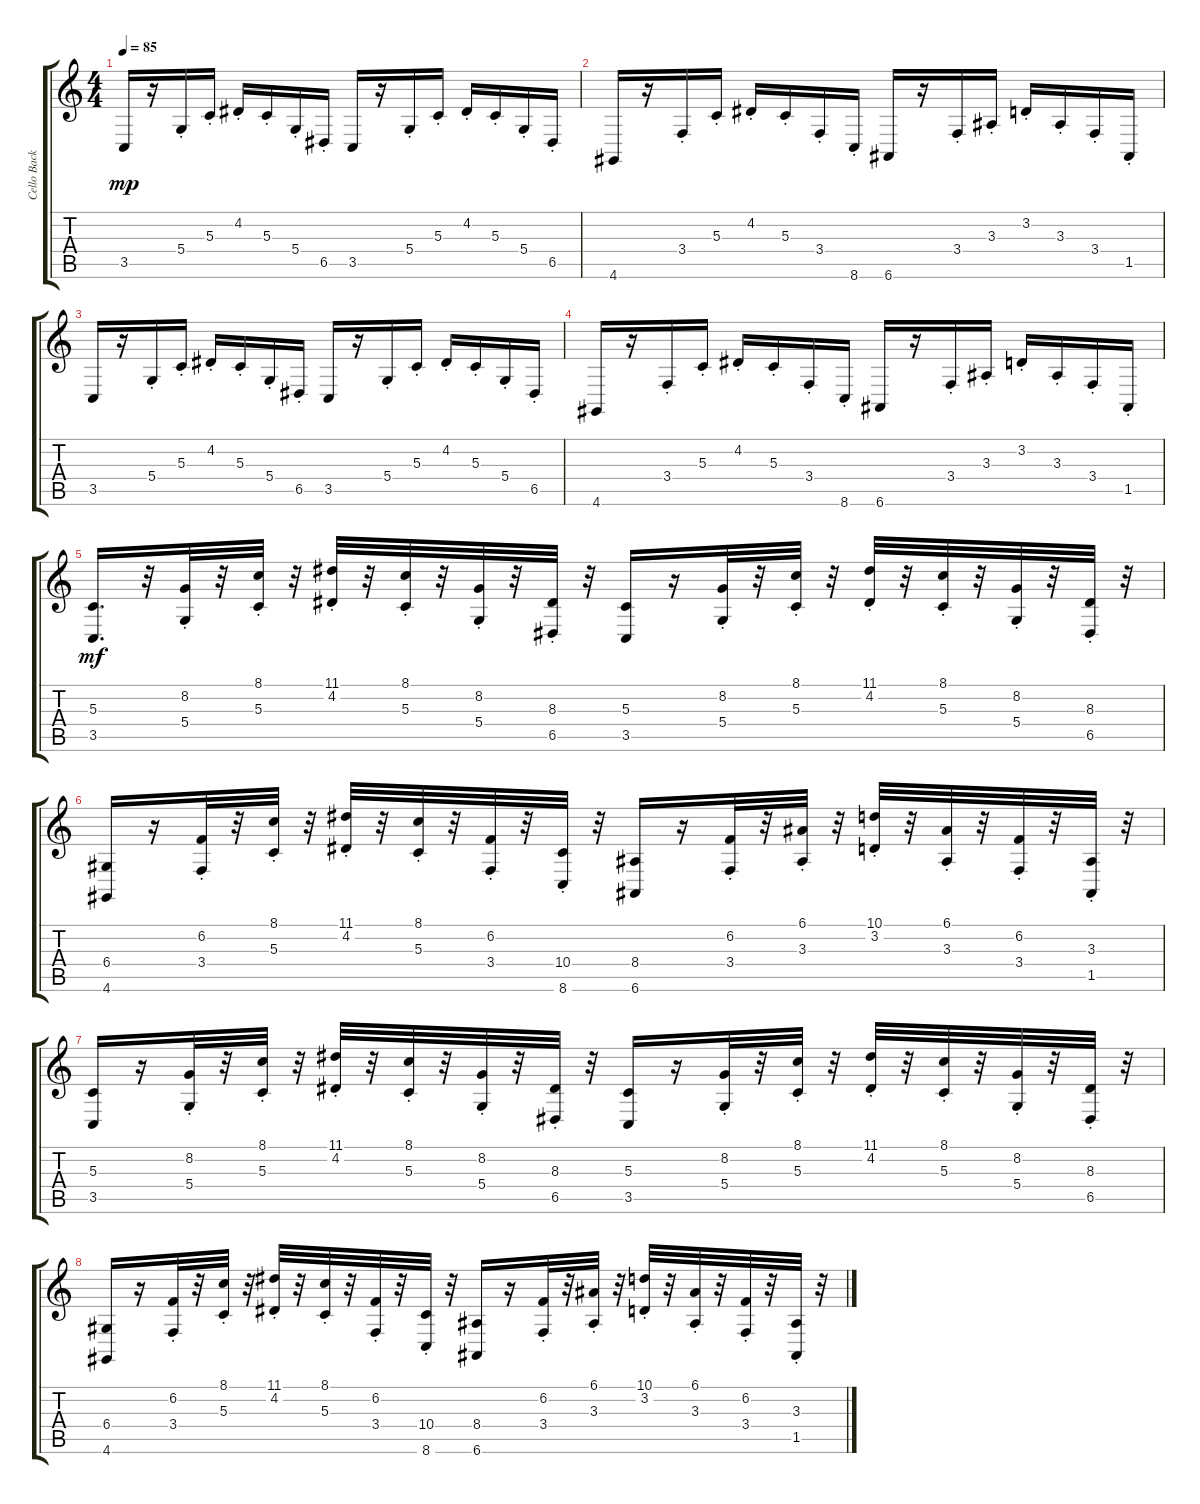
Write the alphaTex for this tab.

\track ("Cello Backing (just for the sound)" "Cello Back") {instrument stringensemble1}
\staff {score tabs}
\tuning (E4 B3 G3 D3 A2 E2) {hide}
\ts (4 4)
\tempo 85
\clef g2
\ks c
3.5.16{dy mp} r.16 5.4{st}.16 5.3{st}.16 4.2{st}.16 5.3{st}.16 5.4{st}.16 6.5{st}.16 3.5.16 r.16 5.4{st}.16 5.3{st}.16 4.2{st}.16 5.3{st}.16 5.4{st}.16 6.5{st}.16 |
4.6.16 r.16 3.4{st}.16 5.3{st}.16 4.2{st}.16 5.3{st}.16 3.4{st}.16 8.6{st}.16 6.6.16 r.16 3.4{st}.16 3.3{st}.16 3.2{st}.16 3.3{st}.16 3.4{st}.16 1.5{st}.16 |
3.5.16 r.16 5.4{st}.16 5.3{st}.16 4.2{st}.16 5.3{st}.16 5.4{st}.16 6.5{st}.16 3.5.16 r.16 5.4{st}.16 5.3{st}.16 4.2{st}.16 5.3{st}.16 5.4{st}.16 6.5{st}.16 |
4.6.16 r.16 3.4{st}.16 5.3{st}.16 4.2{st}.16 5.3{st}.16 3.4{st}.16 8.6{st}.16 6.6.16 r.16 3.4{st}.16 3.3{st}.16 3.2{st}.16 3.3{st}.16 3.4{st}.16 1.5{st}.16 |
(5.3 3.5).16{d dy mf} r.32 (8.2{st} 5.4{st}).32 r.32 (8.1{st} 5.3{st}).32 r.32 (11.1{st} 4.2{st}).32 r.32 (8.1{st} 5.3{st}).32 r.32 (8.2{st} 5.4{st}).32 r.32 (8.3{st} 6.5{st}).32 r.32 (5.3 3.5).16 r.16 (8.2{st} 5.4{st}).32 r.32 (8.1{st} 5.3{st}).32 r.32 (11.1{st} 4.2{st}).32 r.32 (8.1{st} 5.3{st}).32 r.32 (8.2{st} 5.4{st}).32 r.32 (8.3{st} 6.5{st}).32 r.32 |
(6.4 4.6).16 r.16 (6.2{st} 3.4{st}).32 r.32 (8.1{st} 5.3{st}).32 r.32 (11.1{st} 4.2{st}).32 r.32 (8.1{st} 5.3{st}).32 r.32 (6.2{st} 3.4{st}).32 r.32 (10.4{st} 8.6{st}).32 r.32 (8.4 6.6).16 r.16 (6.2{st} 3.4{st}).32 r.32 (6.1{st} 3.3{st}).32 r.32 (10.1{st} 3.2{st}).32 r.32 (6.1{st} 3.3{st}).32 r.32 (6.2{st} 3.4{st}).32 r.32 (3.3{st} 1.5{st}).32 r.32 |
(5.3 3.5).16 r.16 (8.2{st} 5.4{st}).32 r.32 (8.1{st} 5.3{st}).32 r.32 (11.1{st} 4.2{st}).32 r.32 (8.1{st} 5.3{st}).32 r.32 (8.2{st} 5.4{st}).32 r.32 (8.3{st} 6.5{st}).32 r.32 (5.3 3.5).16 r.16 (8.2{st} 5.4{st}).32 r.32 (8.1{st} 5.3{st}).32 r.32 (11.1{st} 4.2{st}).32 r.32 (8.1{st} 5.3{st}).32 r.32 (8.2{st} 5.4{st}).32 r.32 (8.3{st} 6.5{st}).32 r.32 |
(6.4 4.6).16 r.16 (6.2{st} 3.4{st}).32 r.32 (8.1{st} 5.3{st}).32 r.32 (11.1{st} 4.2{st}).32 r.32 (8.1{st} 5.3{st}).32 r.32 (6.2{st} 3.4{st}).32 r.32 (10.4{st} 8.6{st}).32 r.32 (8.4 6.6).16 r.16 (6.2{st} 3.4{st}).32 r.32 (6.1{st} 3.3{st}).32 r.32 (10.1{st} 3.2{st}).32 r.32 (6.1{st} 3.3{st}).32 r.32 (6.2{st} 3.4{st}).32 r.32 (3.3{st} 1.5{st}).32 r.32
